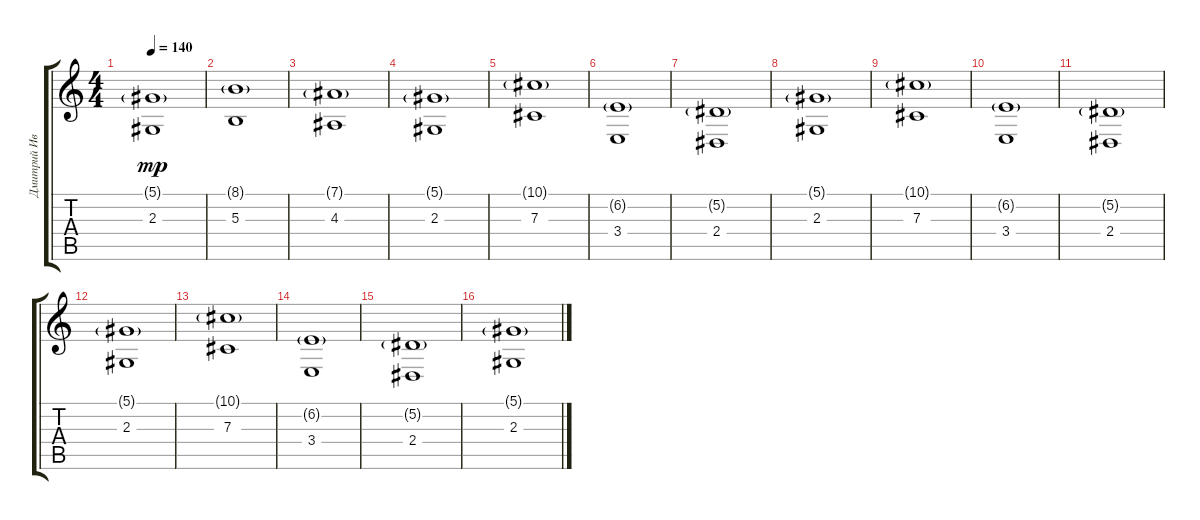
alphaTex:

\track ("Дмитрий Иванов" "Дмитрий Ив") {instrument stringensemble1}
\staff {score tabs}
\tuning (Eb4 Bb3 Gb3 Db3 Ab2 Eb2) {hide}
\ts (4 4)
\tempo 140
\clef g2
\ks c
(5.1{g} 2.3).1{dy mp} |
(8.1{g} 5.3).1 |
(7.1{g} 4.3).1 |
(5.1{g} 2.3).1 |
(10.1{g} 7.3).1 |
(6.2{g} 3.4).1 |
(5.2{g} 2.4).1 |
(5.1{g} 2.3).1 |
(10.1{g} 7.3).1 |
(6.2{g} 3.4).1 |
(5.2{g} 2.4).1 |
(5.1{g} 2.3).1 |
(10.1{g} 7.3).1 |
(6.2{g} 3.4).1 |
(5.2{g} 2.4).1 |
(5.1{g} 2.3).1
